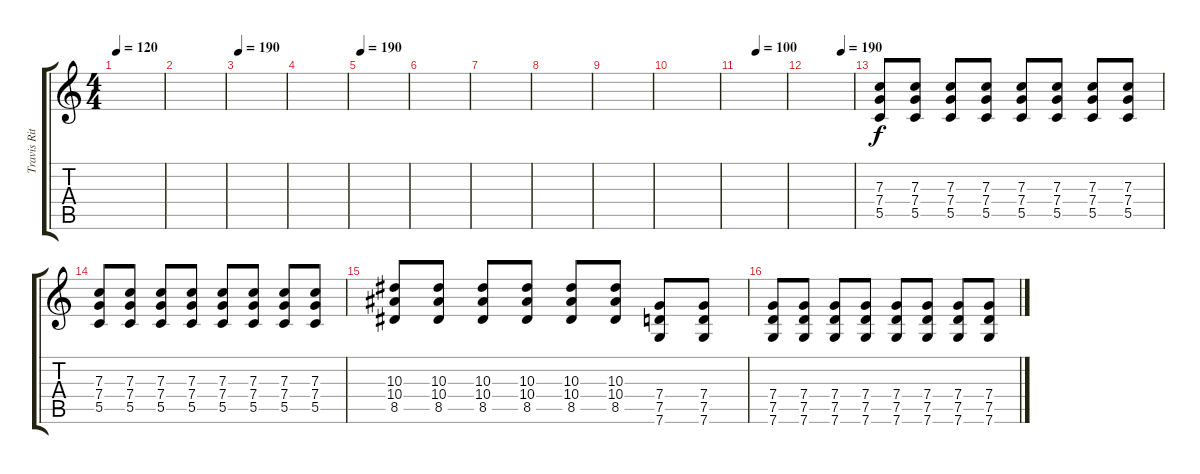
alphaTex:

\track ("Travis Ritcher" "Travis Rit") {instrument distortionguitar}
\staff {score tabs}
\tuning (D4 A3 F3 C3 G2 C2) {hide}
\ts (4 4)
\tempo 120
\clef g2
\ks c
|
|
\tempo 190
|
|
\tempo 190
|
|
|
|
|
|
\tempo (100 0.375)
|
\tempo (190 0.75)
|
(7.3 7.4 5.5).8 (7.3 7.4 5.5).8 (7.3 7.4 5.5).8 (7.3 7.4 5.5).8 (7.3 7.4 5.5).8 (7.3 7.4 5.5).8 (7.3 7.4 5.5).8 (7.3 7.4 5.5).8 |
(7.3 7.4 5.5).8 (7.3 7.4 5.5).8 (7.3 7.4 5.5).8 (7.3 7.4 5.5).8 (7.3 7.4 5.5).8 (7.3 7.4 5.5).8 (7.3 7.4 5.5).8 (7.3 7.4 5.5).8 |
(10.3 10.4 8.5).8 (10.3 10.4 8.5).8 (10.3 10.4 8.5).8 (10.3 10.4 8.5).8 (10.3 10.4 8.5).8 (10.3 10.4 8.5).8 (7.4 7.5 7.6).8 (7.4 7.5 7.6).8 |
(7.4 7.5 7.6).8 (7.4 7.5 7.6).8 (7.4 7.5 7.6).8 (7.4 7.5 7.6).8 (7.4 7.5 7.6).8 (7.4 7.5 7.6).8 (7.4 7.5 7.6).8 (7.4 7.5 7.6).8
